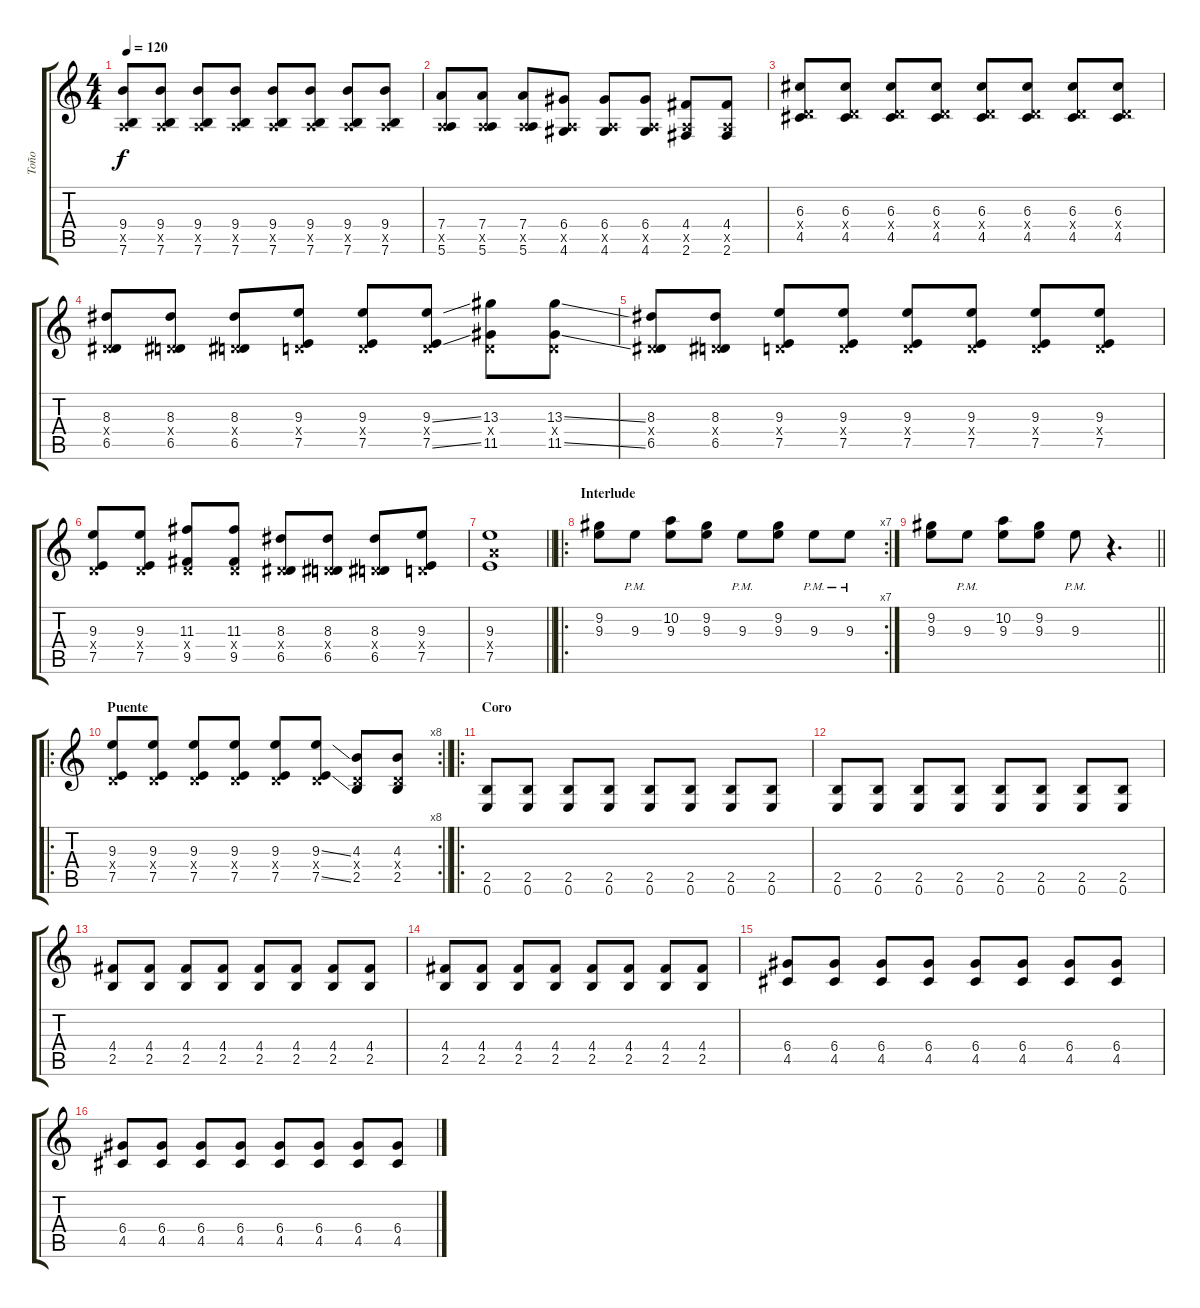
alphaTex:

\track ("Toño" "Toño") {instrument overdrivenguitar}
\staff {score tabs}
\tuning (E4 B3 G3 D3 A2 E2) {hide}
\ts (4 4)
\tempo 120
\clef g2
\ks c
(9.4 0.5{x} 7.6).8{dy f} (9.4 0.5{x} 7.6).8 (9.4 0.5{x} 7.6).8 (9.4 0.5{x} 7.6).8 (9.4 0.5{x} 7.6).8 (9.4 0.5{x} 7.6).8 (9.4 0.5{x} 7.6).8 (9.4 0.5{x} 7.6).8 |
(7.4 0.5{x} 5.6).8 (7.4 0.5{x} 5.6).8 (7.4 0.5{x} 5.6).8 (6.4 0.5{x} 4.6).8 (6.4 0.5{x} 4.6).8 (6.4 0.5{x} 4.6).8 (4.4 0.5{x} 2.6).8 (4.4 0.5{x} 2.6).8 |
(6.3 0.4{x} 4.5).8 (6.3 0.4{x} 4.5).8 (6.3 0.4{x} 4.5).8 (6.3 0.4{x} 4.5).8 (6.3 0.4{x} 4.5).8 (6.3 0.4{x} 4.5).8 (6.3 0.4{x} 4.5).8 (6.3 0.4{x} 4.5).8 |
(8.3 0.4{x} 6.5).8 (8.3 0.4{x} 6.5).8 (8.3 0.4{x} 6.5).8 (9.3 0.4{x} 7.5).8 (9.3 0.4{x} 7.5).8 (9.3{ss} 0.4{x} 7.5{ss}).8 (13.3 0.4{x} 11.5).8 (13.3{ss} 0.4{x} 11.5{ss}).8 |
(8.3 0.4{x} 6.5).8 (8.3 0.4{x} 6.5).8 (9.3 0.4{x} 7.5).8 (9.3 0.4{x} 7.5).8 (9.3 0.4{x} 7.5).8 (9.3 0.4{x} 7.5).8 (9.3 0.4{x} 7.5).8 (9.3 0.4{x} 7.5).8 |
(9.3 0.4{x} 7.5).8 (9.3 0.4{x} 7.5).8 (11.3 0.4{x} 9.5).8 (11.3 0.4{x} 9.5).8 (8.3 0.4{x} 6.5).8 (8.3 0.4{x} 6.5).8 (8.3 0.4{x} 6.5).8 (9.3 0.4{x} 7.5).8 |
\barLineRight lightlight
(9.3 7.4{x} 7.5).1 |
\ro
\rc 7
\section ("" "Interlude")
(9.2 9.3).8{instrument electricguitarclean} 9.3{pm}.8 (10.2 9.3).8 (9.2 9.3).8 9.3{pm}.8 (9.2 9.3).8 9.3{pm}.8 9.3{pm}.8 |
\barLineRight lightlight
(9.2 9.3).8 9.3{pm}.8 (10.2 9.3).8 (9.2 9.3).8 9.3{pm}.8 r.4{d} |
\ro
\rc 8
\section ("" "Puente")
\barLineRight lightlight
(9.3 0.4{x} 7.5).8{instrument overdrivenguitar} (9.3 0.4{x} 7.5).8 (9.3 0.4{x} 7.5).8 (9.3 0.4{x} 7.5).8 (9.3 0.4{x} 7.5).8 (9.3{ss} 0.4{x} 7.5{ss}).8 (4.3 0.4{x} 2.5).8 (4.3 0.4{x} 2.5).8 |
\ro
\section ("" "Coro")
(2.5 0.6).8 (2.5 0.6).8 (2.5 0.6).8 (2.5 0.6).8 (2.5 0.6).8 (2.5 0.6).8 (2.5 0.6).8 (2.5 0.6).8 |
(2.5 0.6).8 (2.5 0.6).8 (2.5 0.6).8 (2.5 0.6).8 (2.5 0.6).8 (2.5 0.6).8 (2.5 0.6).8 (2.5 0.6).8 |
(4.4 2.5).8 (4.4 2.5).8 (4.4 2.5).8 (4.4 2.5).8 (4.4 2.5).8 (4.4 2.5).8 (4.4 2.5).8 (4.4 2.5).8 |
(4.4 2.5).8 (4.4 2.5).8 (4.4 2.5).8 (4.4 2.5).8 (4.4 2.5).8 (4.4 2.5).8 (4.4 2.5).8 (4.4 2.5).8 |
(6.4 4.5).8 (6.4 4.5).8 (6.4 4.5).8 (6.4 4.5).8 (6.4 4.5).8 (6.4 4.5).8 (6.4 4.5).8 (6.4 4.5).8 |
(6.4 4.5).8 (6.4 4.5).8 (6.4 4.5).8 (6.4 4.5).8 (6.4 4.5).8 (6.4 4.5).8 (6.4 4.5).8 (6.4 4.5).8
